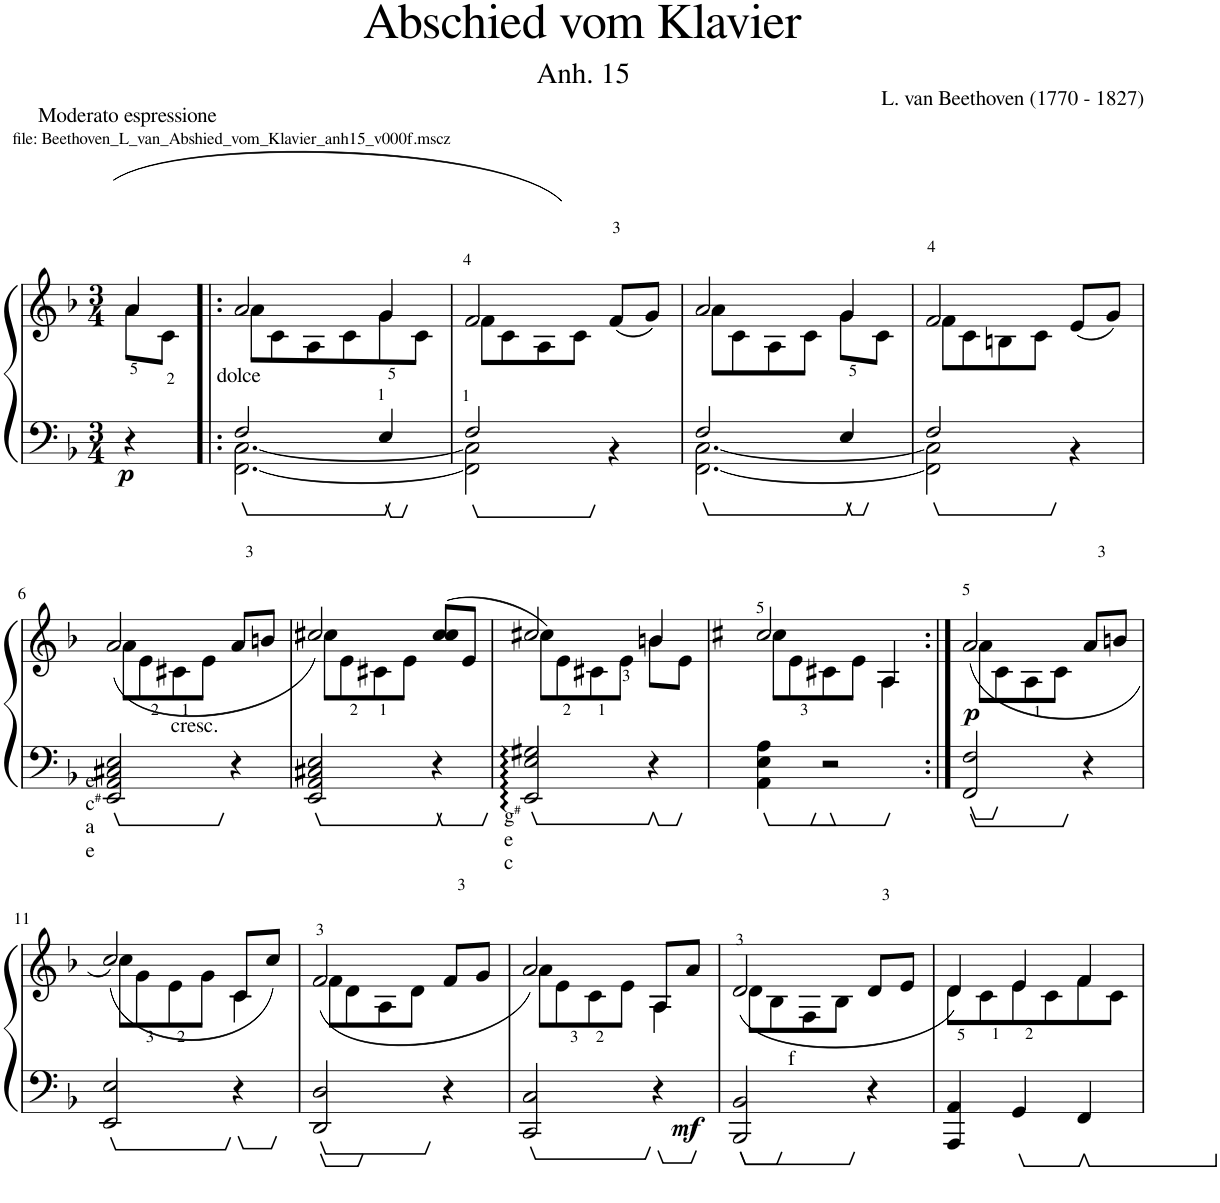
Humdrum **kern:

**kern	**kern	**dynam
*part1	*part1	*part1
*staff2	*staff1	*staff1/2
*I"Piano	*	*
*I'Pno.	*	*
*clefF4	*clefG2	*
*k[b-]	*k[b-]	*
*M3/4	*M3/4	*
=1	=1	=1
*	*^	*
!	!LO:TX:a:t=file&colon; Beethoven_L_van_Abshied_vom_Klavier_anh15_v000f.mscz	!	!
!	!LO:TX:a:t=Moderato espressione	!	!
!	!	!	!LO:DY:b=2
4r	(8a\L	4a/	p
.	8c<\J	.	.
=2!|:	=2!|:	=2!|:	=2!|:
*^	*	*	*
!LO:TX:a:t=dolce	!	!	!	!
2F/	[2.FF\ [2.C\	8a\L	2a/	.
.	.	8c\	.	.
.	.	8A\	.	.
.	.	8c\	.	.
4E/	.	8g\	4g/	.
.	.	8c\J	.	.
=3	=3	=3	=3	=3
2F/	2FF\] 2C\]	8f\L	2f/	.
.	.	8c\	.	.
.	.	8A\	.	.
.	.	8c\J)	.	.
4ryy	4r	(8f/L	4ryy	.
.	.	8g/J)	.	.
=4	=4	=4	=4	=4
2F/	[2.FF\ [2.C\	8a\L	2a/	.
.	.	8c\	.	.
.	.	8A\	.	.
.	.	8c\J	.	.
4E/	.	8g\L	4g/	.
.	.	8c\J	.	.
=5	=5	=5	=5	=5
2F/	2FF\] 2C\]	8f\L	2f/	.
.	.	8c\	.	.
.	.	8Bn\	.	.
.	.	8c\J	.	.
4ryy	4r	(8e/L	4ryy	.
.	.	8g/J)	.	.
*v	*v	*	*	*
!!LO:LB:g=z	!!
=6	=6	=6	=6
!LO:TX:a:t=e	!	!	!
!LO:TX:a:t=c	!	!	!
!LO:TX:a:t=#	!	!	!
!LO:TX:a:t=a	!	!	!
!LO:TX:a:t=e	!	!	!
2EE/ 2AA/ 2C#X/ 2E/	8a\L	(2a/	.
.	8e\	.	.
!	!LO:TX:b:t=cresc.	!	!
.	8c#X\	.	.
.	8e\J	.	.
4r	8a/L	4ryy	.
.	8bn/J	.	.
=7	=7	=7	=7
2EE/ 2AA/ 2C#X/ 2E/	8cc\L	2cc#X/)	.
.	8e\	.	.
.	8c#X\	.	.
.	8e\J	.	.
4r	(8cc#/L	4cc#/	.
.	8e/J	.	.
=8	=8	=8	=8
!LO:TX:b:t=g	!	!	!
!LO:TX:b:t=#	!	!	!
!LO:TX:b:t=e	!	!	!
!LO:TX:b:t=c	!	!	!
2EE/ 2E/ 2G#X/	8cc\L)	2cc#X/	.
.	8e\	.	.
.	8c#X\	.	.
.	8e\J	.	.
4r	8bn\L	4b/	.
.	8e\J	.	.
=9	=9	=9	=9
4AA\ 4E\ 4A\	8cc#X\L	2cc#/	.
.	8e\	.	.
2r	8c#X\	.	.
.	8e\J	.	.
.	4A\	4A/	.
=10:|!	=10:|!	=10:|!	=10:|!
!	!	!	!LO:DY:b
2FF/ 2F/	8a\L	(2a/	p
.	8c\	.	.
.	8A\	.	.
.	8c\J	.	.
4r	8a/L	4ryy	.
.	8bn/J	.	.
!!LO:LB:g=z	!!
=11	=11	=11	=11
2EE/ 2E/	8cc\L	2cc/)	.
.	8g\	.	.
.	8e\	.	.
.	8g\J	.	.
4r	8c/L	4c\	.
.	(8cc/J	.	.
=12	=12	=12	=12
2DD/ 2D/	8f\L	(2f/	.
.	8d\	.	.
.	8A\	.	.
.	8d\J	.	.
4r	8f/L	4ryy	.
.	8g/J	.	.
=13	=13	=13	=13
2CC/ 2C/	8a\L	2a/)	.
.	8e\	.	.
.	8c\	.	.
.	8e\J	.	.
!	!	!	!LO:DY:b=2
4r	8A/L	4A\	mf
.	8a/J	.	.
=14	=14	=14	=14
2BBB-/ 2BB-/	8d\L	(2d/	.
.	8B-\	.	.
!	!LO:TX:b:t=f	!	!
.	8F\	.	.
.	8B-\J	.	.
4r	8d/L	4ryy	.
.	8e/J	.	.
=15	=15	=15	=15
4AAA/ 4AA/	8d\L	4d/)	.
.	8c\	.	.
4GG/	8e\	4e/	.
.	8c\	.	.
4FF/	8f\	4f/	.
.	8c\J	.	.
*	*v	*v	*
=	=	=
*-	*-	*-
